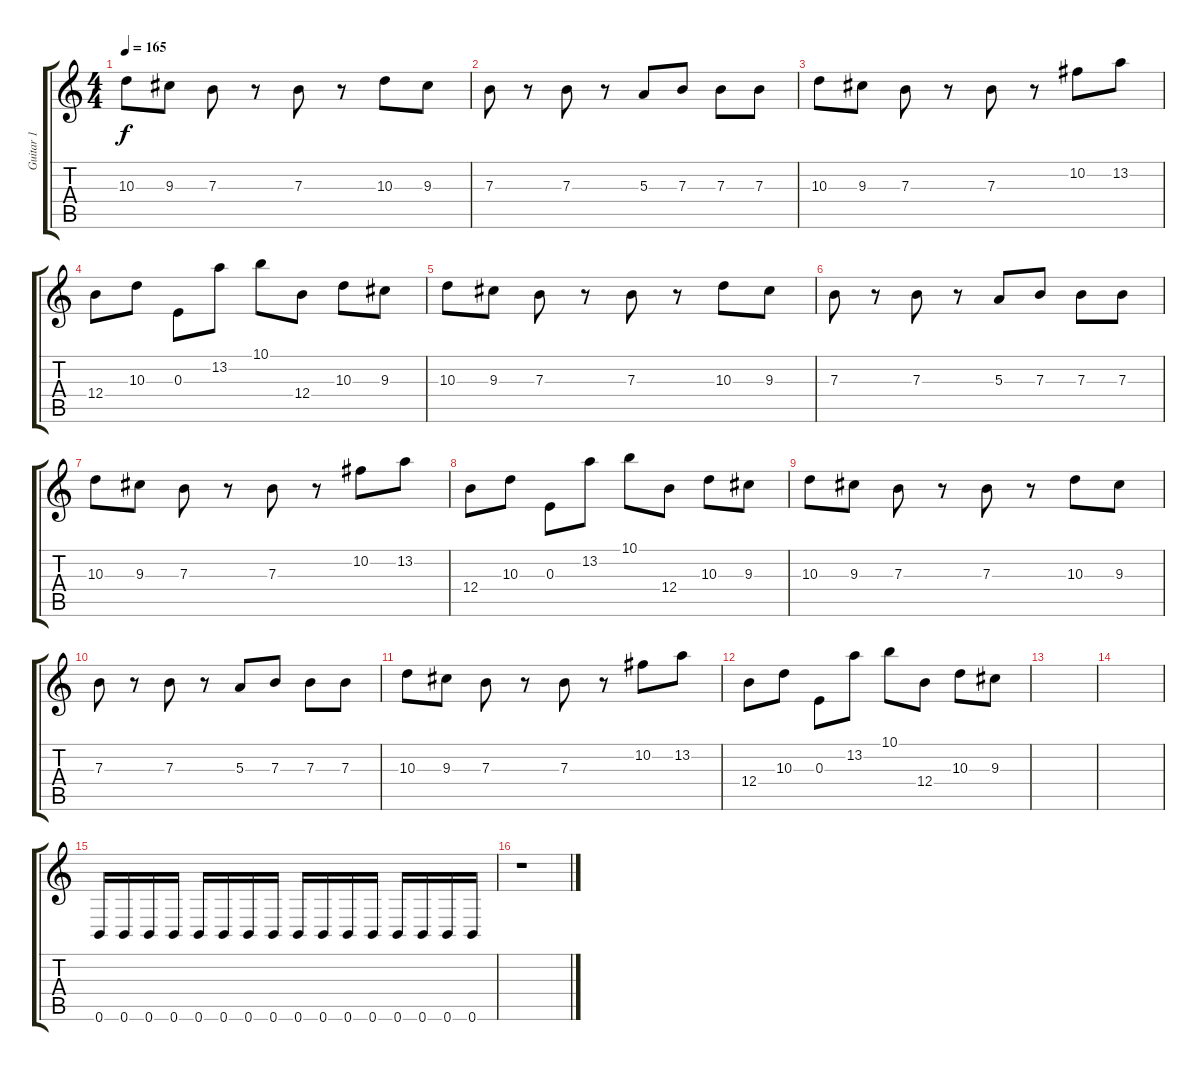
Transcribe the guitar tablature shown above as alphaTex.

\track ("Guitar 1" "Guitar 1") {instrument overdrivenguitar}
\staff {score tabs}
\tuning (Db4 Ab3 E3 B2 Gb2 B1) {hide}
\ts (4 4)
\tempo 165
\clef g2
\ks c
10.3.8{dy f} 9.3.8 7.3.8 r.8 7.3.8 r.8 10.3.8 9.3.8 |
7.3.8 r.8 7.3.8 r.8 5.3.8 7.3.8 7.3.8 7.3.8 |
10.3.8 9.3.8 7.3.8 r.8 7.3.8 r.8 10.2.8 13.2.8 |
12.4.8 10.3.8 0.3.8 13.2.8 10.1.8 12.4.8 10.3.8 9.3.8 |
10.3.8 9.3.8 7.3.8 r.8 7.3.8 r.8 10.3.8 9.3.8 |
7.3.8 r.8 7.3.8 r.8 5.3.8 7.3.8 7.3.8 7.3.8 |
10.3.8 9.3.8 7.3.8 r.8 7.3.8 r.8 10.2.8 13.2.8 |
12.4.8 10.3.8 0.3.8 13.2.8 10.1.8 12.4.8 10.3.8 9.3.8 |
10.3.8 9.3.8 7.3.8 r.8 7.3.8 r.8 10.3.8 9.3.8 |
7.3.8 r.8 7.3.8 r.8 5.3.8 7.3.8 7.3.8 7.3.8 |
10.3.8 9.3.8 7.3.8 r.8 7.3.8 r.8 10.2.8 13.2.8 |
12.4.8 10.3.8 0.3.8 13.2.8 10.1.8 12.4.8 10.3.8 9.3.8 |
|
|
0.6.16 0.6.16 0.6.16 0.6.16 0.6.16 0.6.16 0.6.16 0.6.16 0.6.16 0.6.16 0.6.16 0.6.16 0.6.16 0.6.16 0.6.16 0.6.16 |
r.1
